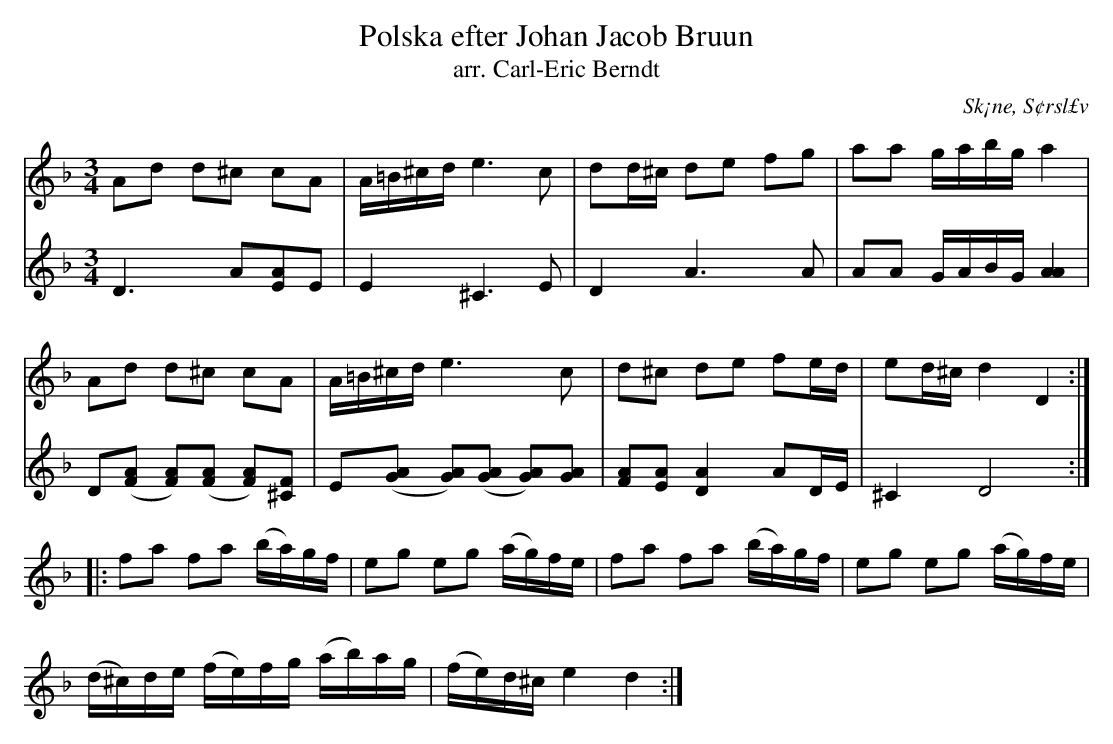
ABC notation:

X:1
T:Polska efter Johan Jacob Bruun
T:arr. Carl-Eric Berndt
O:Sk¡ne, S¢rsl£v
M:3/4
L:1/8
K:Dm
V:1
Ad d^c cA | A/=B/^c/d/ e2>c2 | dd/^c/ de fg | aa g/a/b/g/ a2 |
Ad d^c cA | A/=B/^c/d/ e2>c2 | d^c de fe/d/ | ed/^c/ d2 D2 ::
fa fa (b/a/)g/f/ | eg eg (a/g/)f/e/ | fa fa (b/a/)g/f/ | eg eg (a/g/)f/e/ |
(d/^c/)d/e/ (f/e/)f/g/ (a/b/)a/g/ | (f/e/)d/^c/ e2 d2 :|
V:3
D3 A[AE]E | E2 ^C3 E | D2 A2>A2 | AA G/A/B/G/ [A2A2] |
D([AF] [AF])([AF] [AF])[F^C] | E([AG] [AG])([AG] [AG])[AG] | [AF][AE] [A2D2] AD/E/ | ^C2 D4 ::
